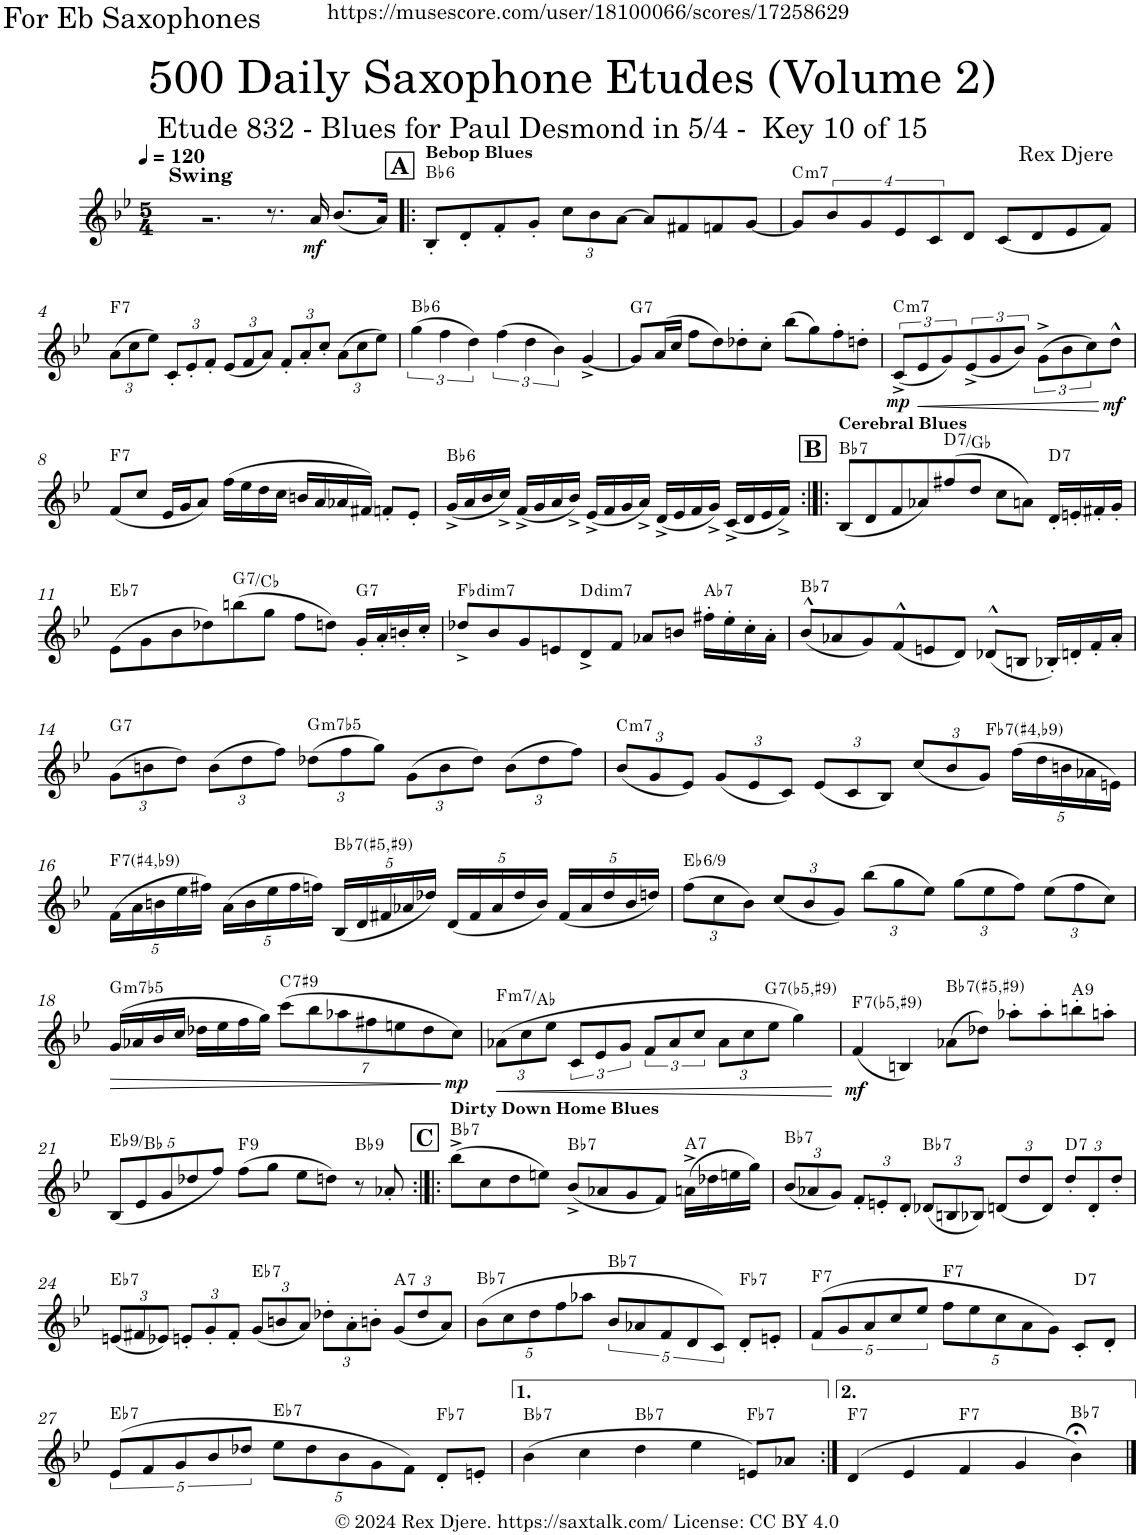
**kern	**dynam	**harte
*part1	*part1	*part1
*staff1	*staff1	*
*I"Alto Saxophone	*	*
*I'A. Sax.	*	*
*clefG2	*	*
*Trd5c9	*	*
*k[b-e-]	*	*
*M5/4	*	*
*MM120	*	*
=1	=1	=1
!LO:TX:a:B:t=Swing	!	!
2.rg	.	.
8.r	.	.
!	!LO:DY:b	!
16a/	mf	.
(8.b-/L	.	.
16a/Jk)	.	.
!!LO:REH:place=s1:a:B:cj:fs=14:t=A
=2!|:	=2!|:	=2!|:
!LO:TX:a:B:t=Bebop Blues	!	!LO:H:kt=6
8B-'/L	.	Bb:maj6
8d'/	.	.
8f'/	.	.
8g'/J	.	.
*Xbrackettup	*	*
12cc\L	.	.
12b-\	.	.
[12a\J	.	.
8a/L]	.	.
8f#X/	.	.
8fn/	.	.
[8g/J	.	.
=3	=3	=3
!	!	!LO:H:kt=m7
8g/L]	.	C:min7
8b-/	.	.
8g/	.	.
8e-/	.	.
8c/	.	.
8d/J	.	.
(8c/L	.	.
8d/	.	.
8e-/	.	.
8f/J)	.	.
!!LO:LB:g=z
=4	=4	=4
!	!	!LO:H:kt=7
(12a\L	.	F:7
12cc\	.	.
12ee-\J)	.	.
12c'/L	.	.
12e-'/	.	.
12f'/J	.	.
(12e-/L	.	.
12f/	.	.
12a/J)	.	.
12f'/L	.	.
12a'/	.	.
12cc'/J	.	.
(12a\L	.	.
12cc\	.	.
12ee-\J)	.	.
=5	=5	=5
*brackettup	*	*
!	!	!LO:H:kt=6
(6gg\	.	Bb:maj6
6ff\	.	.
6dd\)	.	.
(6ff\	.	.
6dd\	.	.
6b-\)	.	.
[4g^/	.	.
=6	=6	=6
!	!	!LO:H:kt=7
8g/L]	.	G:7
(16a/L	.	.
16cc/JJ	.	.
8ff\L	.	.
8dd\)	.	.
8dd-X'\	.	.
8cc'\J	.	.
(8bb-\L	.	.
8gg\)	.	.
8ff'\	.	.
8ddn'\J	.	.
=7	=7	=7
!	!LO:DY:b	!LO:H:kt=m7
(8c^/L	mp	C:min7
!	!LO:HP:b	!
8e-/	<	.
8g/)	.	.
(8e-^/	.	.
8g/	.	.
8b-/J)	.	.
(8g^\L	.	.
8b-\	.	.
8cc\)	.	.
!	!LO:DY:n=1:b	!
8dd^^\J	[ mf	.
!!LO:LB:g=z
=8	=8	=8
!	!	!LO:H:kt=7
(8f/L	.	F:7
8cc/J	.	.
16e-/LL	.	.
16g/J	.	.
8a/J)	.	.
(16ff\LL	.	.
16ee-\	.	.
16dd\	.	.
16cc\JJ	.	.
16bn/LL	.	.
16a/	.	.
16a-X/	.	.
16f#X/JJ)	.	.
8fn'/L	.	.
8e-'/J	.	.
=9	=9	=9
!	!	!LO:H:kt=6
(16g^/LL	.	Bb:maj6
16a/	.	.
16b-/	.	.
16cc^/JJ)	.	.
(16f^/LL	.	.
16g/	.	.
16a/	.	.
16b-^/JJ)	.	.
(16e-^/LL	.	.
16f/	.	.
16g/	.	.
16a^/JJ)	.	.
(16d^/LL	.	.
16e-/	.	.
16f/	.	.
16g^/JJ)	.	.
(16c^/LL	.	.
16d/	.	.
16e-/	.	.
16f^/JJ)	.	.
!!LO:REH:place=s1:a:B:cj:fs=14:t=B
=10:|!|:	=10:|!|:	=10:|!|:
!LO:TX:a:B:t=Cerebral Blues	!	!LO:H:kt=7
(8B-/L	.	Bb:7
8d/	.	.
8f/	.	.
8a-X/)	.	.
!	!	!LO:H:kt=7
(8ff#X/	.	D:7/b4
8dd/J	.	.
8cc\L	.	.
8an\J)	.	.
!	!	!LO:H:kt=7
16d'/LL	.	D:7
16en'/	.	.
16f#X'/	.	.
16g'/JJ	.	.
!!LO:LB:g=z
=11	=11	=11
!	!	!LO:H:kt=7
(8e-\L	.	Eb:7
8g\	.	.
8b-\	.	.
8dd-X\)	.	.
!	!	!LO:H:kt=7
(8bbn\	.	G:7/b4
8gg\J	.	.
8ff\L	.	.
8ddn\J)	.	.
!	!	!LO:H:kt=7
16g'/LL	.	G:7
16a'/	.	.
16bn'/	.	.
16cc'/JJ	.	.
=12	=12	=12
!	!	!LO:H:kt=dim7
8dd-X^/L	.	Fb:dim7
8b-/	.	.
8g/	.	.
8en/	.	.
!	!	!LO:H:kt=dim7
8d^/	.	D:dim7
8f/J	.	.
8a-X/L	.	.
8bn/J	.	.
!	!	!LO:H:kt=7
16ff#X'\LL	.	Ab:7
16ee-'\	.	.
16cc'\	.	.
16a-'\JJ	.	.
=13	=13	=13
!	!	!LO:H:kt=7
(8b-^^/L	.	Bb:7
8a-X/	.	.
8g/)	.	.
(8f^^/	.	.
8en/	.	.
8d/J)	.	.
(8d-X^^/L	.	.
8Bn/J	.	.
16B-X'/LL)	.	.
16dn'/	.	.
16f'/	.	.
16a-'/JJ	.	.
!!LO:LB:g=z
=14	=14	=14
*Xbrackettup	*	*
!	!	!LO:H:kt=7
(12g\L	.	G:7
12bn\	.	.
12dd\J)	.	.
(12b\L	.	.
12dd\	.	.
12ff\J)	.	.
!	!	!LO:H:kt=m7b5
(12dd-X\L	.	G:hdim7
12ff\	.	.
12gg\J)	.	.
(12g\L	.	.
12b\	.	.
12dd-\J)	.	.
(12b\L	.	.
12dd-\	.	.
12ff\J)	.	.
=15	=15	=15
!	!	!LO:H:kt=m7
(12b-/L	.	C:min7
12g/	.	.
12e-/J)	.	.
(12g/L	.	.
12e-/	.	.
12c/J)	.	.
(12e-/L	.	.
12c/	.	.
12B-/J)	.	.
(12cc/L	.	.
12b-/	.	.
12g/J)	.	.
!	!	!LO:H:kt=7
(20ff\LL	.	Fb:7(#4,b9)
20dd\	.	.
20bn\	.	.
20a-X\	.	.
20en\JJ)	.	.
!!LO:LB:g=z
=16	=16	=16
!	!	!LO:H:kt=7
(20f\LL	.	F:7(#4,b9)
20a\	.	.
20bn\	.	.
20ee-\	.	.
20ff#X\JJ)	.	.
(20a\LL	.	.
20b\	.	.
20ee-\	.	.
20ff#\	.	.
20ffn\JJ)	.	.
!	!	!LO:H:kt=7
(20B-/LL	.	Bb:(3,#5,b7,#9)
20d/	.	.
20f#X/	.	.
20a-X/	.	.
20dd-X/JJ)	.	.
(20d/LL	.	.
20f#/	.	.
20a-/	.	.
20dd-/	.	.
20b/JJ)	.	.
(20f#/LL	.	.
20a-/	.	.
20dd-/	.	.
20b/	.	.
20ddn/JJ)	.	.
=17	=17	=17
!	!	!LO:H:kt=/6
(12ff\L	.	Eb:maj6(9)
12cc\	.	.
12b-\J)	.	.
(12cc/L	.	.
12b-/	.	.
12g/J)	.	.
(12bb-\L	.	.
12gg\	.	.
12ee-\J)	.	.
(12gg\L	.	.
12ee-\	.	.
12ff\J)	.	.
(12ee-\L	.	.
12ff\	.	.
12cc\J)	.	.
!!LO:LB:g=z
=18	=18	=18
!	!LO:HP:b	!LO:H:kt=m7b5
(16g/LL	>	G:hdim7
16a-X/	.	.
16b-/	.	.
16cc/JJ	.	.
16dd-X\LL	.	.
16ee-\	.	.
16ff\	.	.
16gg\JJ)	.	.
!	!	!LO:H:kt=7
(28%3ccc\L	.	C:7(#9)
28%3bb-\	.	.
28%3aa-X\	.	.
28%3ff#X\	.	.
28%3een\	.	.
28%3dd-\	.	.
!	!LO:DY:n=1:b	!
28%3cc\J)	] mp	.
=19	=19	=19
!	!LO:HP:b	!LO:H:kt=m7
(12a-X\L	<	F:min7/b3
12cc\	.	.
12ee-\J	.	.
*brackettup	*	*
12c/L	.	.
12e-/	.	.
12g/J	.	.
12f/L	.	.
12a-/	.	.
12cc/J	.	.
*Xbrackettup	*	*
12a-\L	.	.
12cc\	.	.
12ee-\J	.	.
!	!	!LO:H:kt=7
4gg\)	.	G:(3,b5,b7,#9)
.	[	.
=20	=20	=20
!	!LO:DY:b	!LO:H:kt=7
(4f/	mf	F:(3,b5,b7,#9)
4Bn/)	.	.
!	!	!LO:H:kt=7
(8a-X\L	.	Bb:(3,#5,b7,#9)
8dd-X\J)	.	.
8aa-X'\L	.	.
8aa-'\	.	.
!	!	!LO:H:kt=9
8bbn'\	.	A:9
8aan'\J	.	.
!!LO:LB:g=z
=21	=21	=21
!	!	!LO:H:kt=9
(10B-/L	.	Eb:9/5
10e-/	.	.
10g/	.	.
10dd-X/	.	.
10ff/J)	.	.
!	!	!LO:H:kt=9
(8ff\L	.	F:9
8gg\J	.	.
8ee-\L	.	.
8ddn\J)	.	.
!	!	!LO:H:kt=9
8r	.	Bb:9
8a-X'/	.	.
!!LO:REH:place=s1:a:B:cj:fs=14:t=C
=22:|!|:	=22:|!|:	=22:|!|:
!LO:TX:a:B:t=Dirty Down Home Blues	!	!LO:H:kt=7
(8bb-^\L	.	Bb:7
8cc\	.	.
8dd\	.	.
8een\J)	.	.
!	!	!LO:H:kt=7
(8b-^/L	.	Bb:7
8a-X/	.	.
8g/	.	.
8f/J)	.	.
!	!	!LO:H:kt=7
(16an^\LL	.	A:7
16dd-X\	.	.
16een\	.	.
16gg\JJ)	.	.
=23	=23	=23
!	!	!LO:H:kt=7
(12b-/L	.	Bb:7
12a-X/	.	.
12g/J)	.	.
12f'/L	.	.
12en'/	.	.
12d'/J	.	.
!	!	!LO:H:kt=7
(12d-X/L	.	Bb:7
12Bn/	.	.
12B-X/J)	.	.
(12dn/L	.	.
12dd/	.	.
12d/J)	.	.
!	!	!LO:H:kt=7
12dd'/L	.	D:7
12d'/	.	.
12dd'/J	.	.
!!LO:LB:g=z
=24	=24	=24
!	!	!LO:H:kt=7
(12en/L	.	Eb:7
12f#X/	.	.
12e-X/J)	.	.
12en'/L	.	.
12g'/	.	.
12f#'/J	.	.
!	!	!LO:H:kt=7
(12g/L	.	Eb:7
12bn/	.	.
12a/J)	.	.
12dd-X'\L	.	.
12a'\	.	.
12bn'\J	.	.
!	!	!LO:H:kt=7
(12g/L	.	A:7
12dd-/	.	.
12a/J)	.	.
=25	=25	=25
!	!	!LO:H:kt=7
(10b-\L	.	Bb:7
10cc\	.	.
10dd\	.	.
10ff\	.	.
10aa-X\J	.	.
*brackettup	*	*
!	!	!LO:H:kt=7
10b-/L	.	Bb:7
10a-X/	.	.
10f/	.	.
10d/	.	.
10c/J)	.	.
!	!	!LO:H:kt=7
8d'/L	.	Fb:7
8en'/J	.	.
=26	=26	=26
!	!	!LO:H:kt=7
(10f/L	.	F:7
10g/	.	.
10a/	.	.
10cc/	.	.
10ee-/J	.	.
*Xbrackettup	*	*
!	!	!LO:H:kt=7
10ff\L	.	F:7
10ee-\	.	.
10cc\	.	.
10a\	.	.
10g\J)	.	.
!	!	!LO:H:kt=7
8c'/L	.	D:7
8d'/J	.	.
!!LO:LB:g=z
=27	=27	=27
*brackettup	*	*
!	!	!LO:H:kt=7
(10e-/L	.	Eb:7
10f/	.	.
10g/	.	.
10b-/	.	.
10dd-X/J	.	.
*Xbrackettup	*	*
!	!	!LO:H:kt=7
10ee-\L	.	Eb:7
10dd-\	.	.
10b-\	.	.
10g\	.	.
10f\J)	.	.
!	!	!LO:H:kt=7
8d'/L	.	Fb:7
8en'/J	.	.
=28	=28	=28
!	!	!LO:H:kt=7
(4b-\	.	Bb:7
4cc\	.	.
!	!	!LO:H:kt=7
4dd\	.	Bb:7
4ee-\	.	.
!	!	!LO:H:kt=7
8en/L)	.	Fb:7
8a-X/J	.	.
=29:|!	=29:|!	=29:|!
!	!	!LO:H:kt=7
(4d/	.	F:7
4e-/	.	.
!	!	!LO:H:kt=7
4f/	.	F:7
4g/	.	.
!	!	!LO:H:kt=7
4b-;<\)	.	Bb:7
==	==	==
*-	*-	*-
